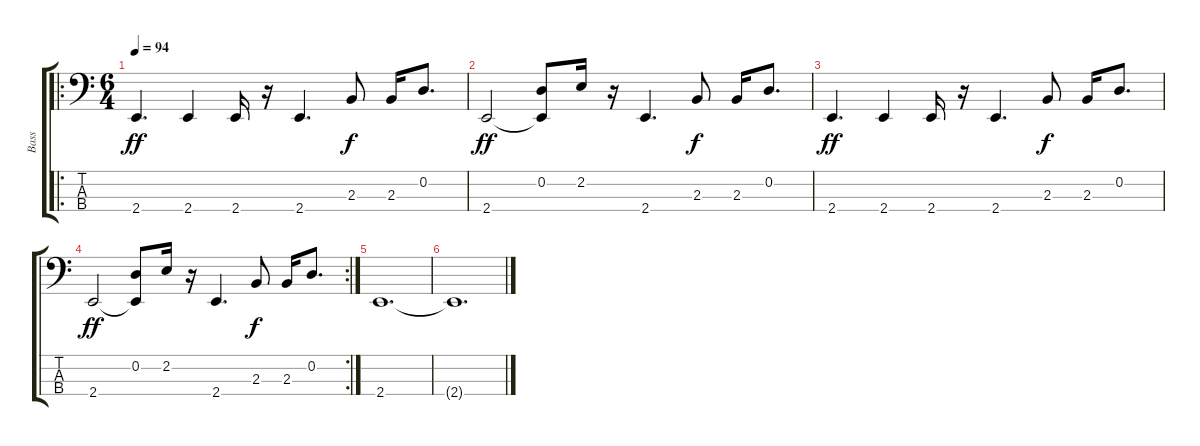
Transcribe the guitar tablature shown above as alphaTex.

\track ("Bass" "Bass") {instrument electricbassfinger}
\staff {score tabs}
\tuning (G2 D2 A1 D1) {hide}
\ro
\ts (6 4)
\tempo 94
\clef f4
\ks c
2.4.4{d dy ff} 2.4.4 2.4.16 r.16 2.4.4{d} 2.3.8{dy f} 2.3.16 0.2.8{d} |
2.4.2{dy ff} (0.2 2.4{t}).8 2.2.16 r.16 2.4.4{d} 2.3.8{dy f} 2.3.16 0.2.8{d} |
2.4.4{d dy ff} 2.4.4 2.4.16 r.16 2.4.4{d} 2.3.8{dy f} 2.3.16 0.2.8{d} |
\rc 2
2.4.2{dy ff} (0.2 2.4{t}).8 2.2.16 r.16 2.4.4{d} 2.3.8{dy f} 2.3.16 0.2.8{d} |
2.4.1{d} |
2.4{t}.1{d}
